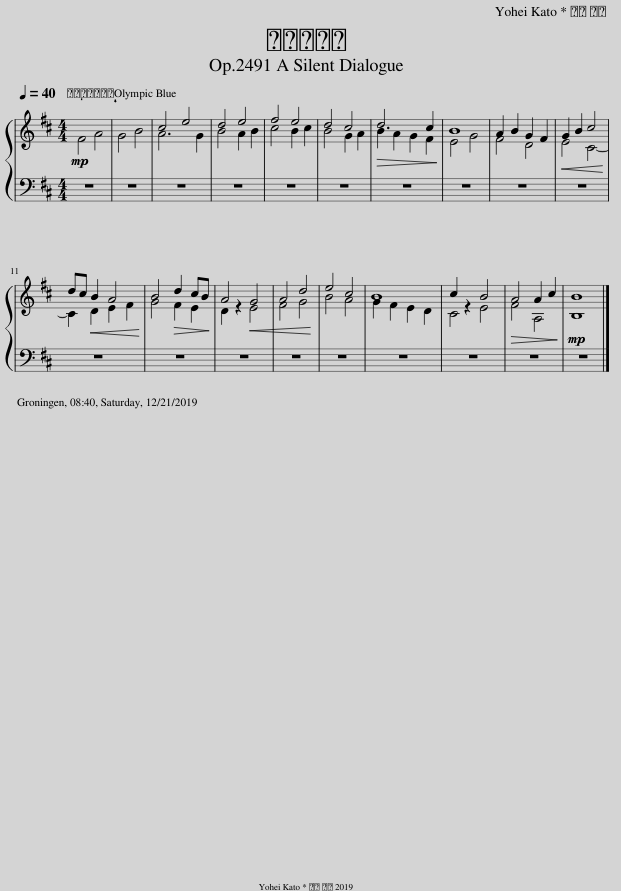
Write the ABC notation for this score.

X:1
%%score { ( 1 3 ) | 2 }
L:1/8
Q:1/4=40
M:4/4
I:linebreak $
K:D
V:1 treble
V:3 treble
V:2 bass
V:1
!mp! F4 A4 | G4 B4 | A6 G2 | B4 A2 B2 | c4 B2 c2 | %5
 B4 G2 A2 |!>(! B2 A2 G2 F2!>)! | E4 G4 | F4 D4 |!<(! E4 C4-!<)! |$ %10
 C2!<(! D2 E2 F2!<)! | G4!>(! F2 E2!>)! | D2 z2!<(! E4!<)! | F4 G4 | B4 A4 | %15
 G2 F2 E2 D2 | C4 E4 |!>(! F4 A,4!>)! |!mp! B,8 |] %19
V:2
 z8 | z8 | z8 | z8 | z8 | %5
 z8 | z8 | z8 | z8 | z8 |$ %10
 z8 | z8 | z8 | z8 | z8 | %15
 z8 | z8 | z8 | z8 |] %19
V:3
 x8 | x8 | c4 e4 | d4 e4 | f4 e4 | %5
 d4 c4 | d6 c2 | B8 | A2 B2 G2 F2 | G2 B2 c4 |$ %10
 dc B2 A4 | B4 d2 cB | A4 G4 | A4 d4 | e4 c4 | %15
 B8 | c2 z2 B4 | A4 A2 c2 | B8 |] %19
